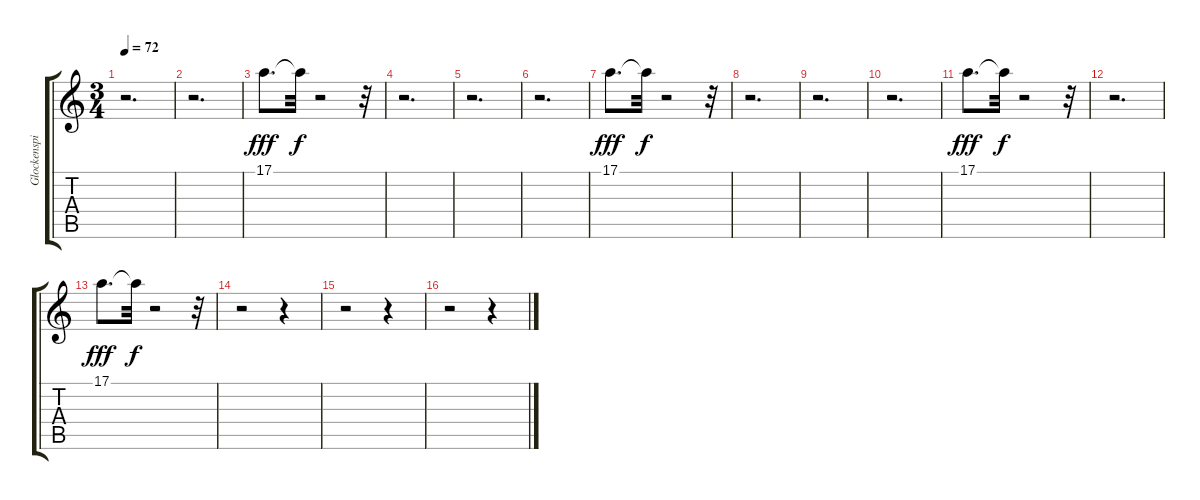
\track ("Glockenspiel" "Glockenspi") {instrument glockenspiel}
\staff {score tabs}
\tuning (E4 B3 G3 D3 A2 E2) {hide}
\ts (3 4)
\tempo 72
\clef g2
\ks c
r.2{d dy f} |
r.2{d} |
17.1.8{d dy fff} 17.1{t}.32{dy f} r.2 r.32 |
r.2{d} |
r.2{d} |
r.2{d} |
17.1.8{d dy fff} 17.1{t}.32{dy f} r.2 r.32 |
r.2{d} |
r.2{d} |
r.2{d} |
17.1.8{d dy fff} 17.1{t}.32{dy f} r.2 r.32 |
r.2{d} |
17.1.8{d dy fff} 17.1{t}.32{dy f} r.2 r.32 |
r.2 r.4 |
r.2 r.4 |
r.2 r.4
